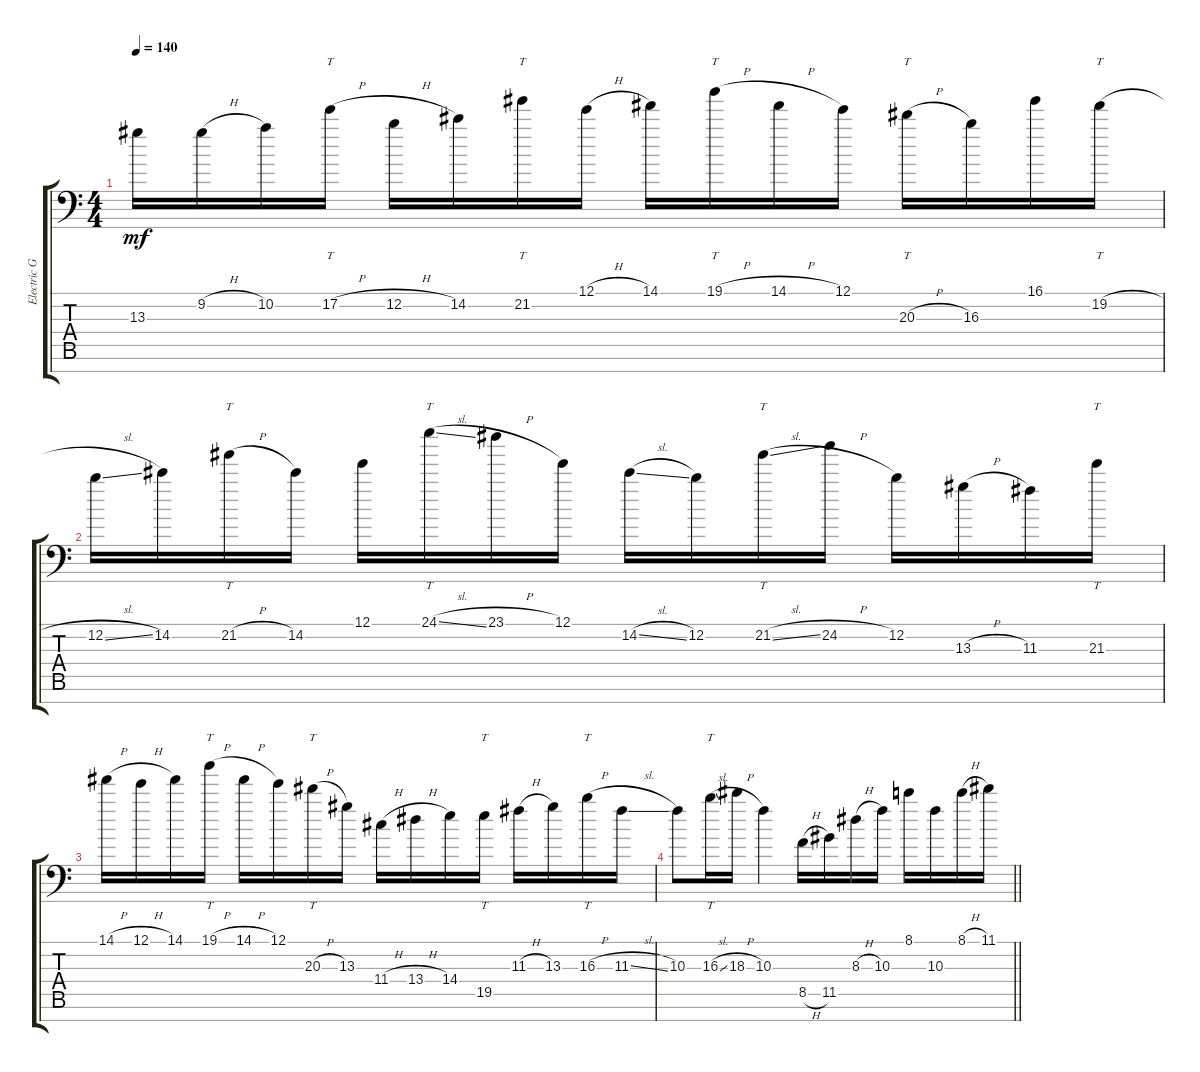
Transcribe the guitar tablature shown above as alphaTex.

\track ("Electric Guitar" "Electric G") {instrument distortionguitar}
\staff {score tabs}
\tuning (E4 B3 G3 D3 A2 E2 A1) {hide}
\ts (4 4)
\tempo 140
\clef f4
\ks c
13.3.16{dy mf} 9.2{h}.16 10.2.16 17.2{h}.16{tt} 12.2{h}.16 14.2.16 21.2.16{tt} 12.1{h}.16 14.1.16 19.1{h}.16{tt} 14.1{h}.16 12.1.16 20.3{h}.16{tt} 16.3.16 16.1.16 19.2{h}.16{tt} |
12.2{sl}.16 14.2.16 21.2{h}.16{tt} 14.2.16 12.1.16 24.1{sl}.16{tt} 23.1{h}.16 12.1.16 14.2{sl}.16 12.2.16 21.2{sl}.16{tt} 24.2{h}.16 12.2.16 13.3{h}.16 11.3.16 21.3.16{tt} |
14.1{h}.16 12.1{h}.16 14.1.16 19.1{h}.16{tt} 14.1{h}.16 12.1.16 20.3{h}.16{tt} 13.3.16 11.4{h}.16 13.4{h}.16 14.4.16 19.5.16{tt} 11.3{h}.16 13.3.16 16.3{h}.16{tt} 11.3{sl}.16 |
\barLineRight lightlight
10.3.8 16.3{sl}.16{tt} 18.3{h}.16 10.3.4 8.5{h}.16 11.5.16 8.3{h}.16 10.3.16 8.1.16 10.3.16 8.1{h}.16 11.1.16
